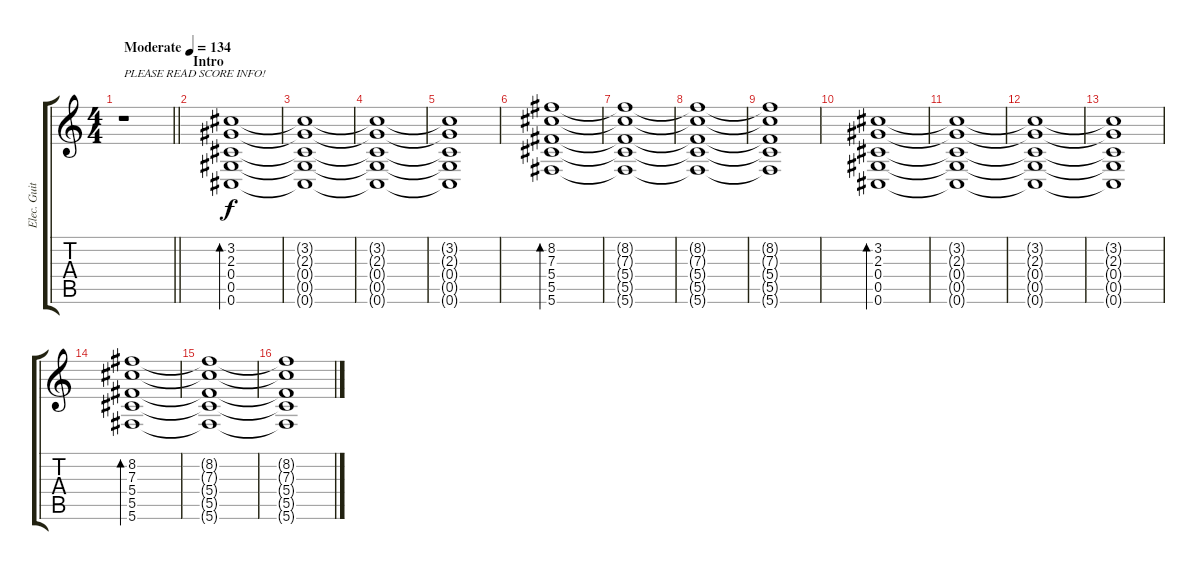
\track ("Elec. Guitar - Rhythm (Mike Turner)" "Elec. Guit") {instrument overdrivenguitar}
\staff {score tabs}
\tuning (Eb4 Bb3 Gb3 Db3 Ab2 Db2) {hide}
\ts (4 4)
\tempo (134 "Moderate")
\clef g2
\barLineRight lightlight
\ks c
r.1{txt "PLEASE READ SCORE INFO!" dy f instrument overdrivenguitar} |
\section ("" "Intro")
(3.2 2.3 0.4 0.5 0.6).1{bd 240 volume 3} |
(3.2{t} 2.3{t} 0.4{t} 0.5{t} 0.6{t}).1 |
(3.2{t} 2.3{t} 0.4{t} 0.5{t} 0.6{t}).1 |
(3.2{t} 2.3{t} 0.4{t} 0.5{t} 0.6{t}).1 |
(8.2 7.3 5.4 5.5 5.6).1{bd 240} |
(8.2{t} 7.3{t} 5.4{t} 5.5{t} 5.6{t}).1 |
(8.2{t} 7.3{t} 5.4{t} 5.5{t} 5.6{t}).1 |
(8.2{t} 7.3{t} 5.4{t} 5.5{t} 5.6{t}).1 |
(3.2 2.3 0.4 0.5 0.6).1{bd 240} |
(3.2{t} 2.3{t} 0.4{t} 0.5{t} 0.6{t}).1 |
(3.2{t} 2.3{t} 0.4{t} 0.5{t} 0.6{t}).1 |
(3.2{t} 2.3{t} 0.4{t} 0.5{t} 0.6{t}).1 |
(8.2 7.3 5.4 5.5 5.6).1{bd 240} |
(8.2{t} 7.3{t} 5.4{t} 5.5{t} 5.6{t}).1 |
(8.2{t} 7.3{t} 5.4{t} 5.5{t} 5.6{t}).1
